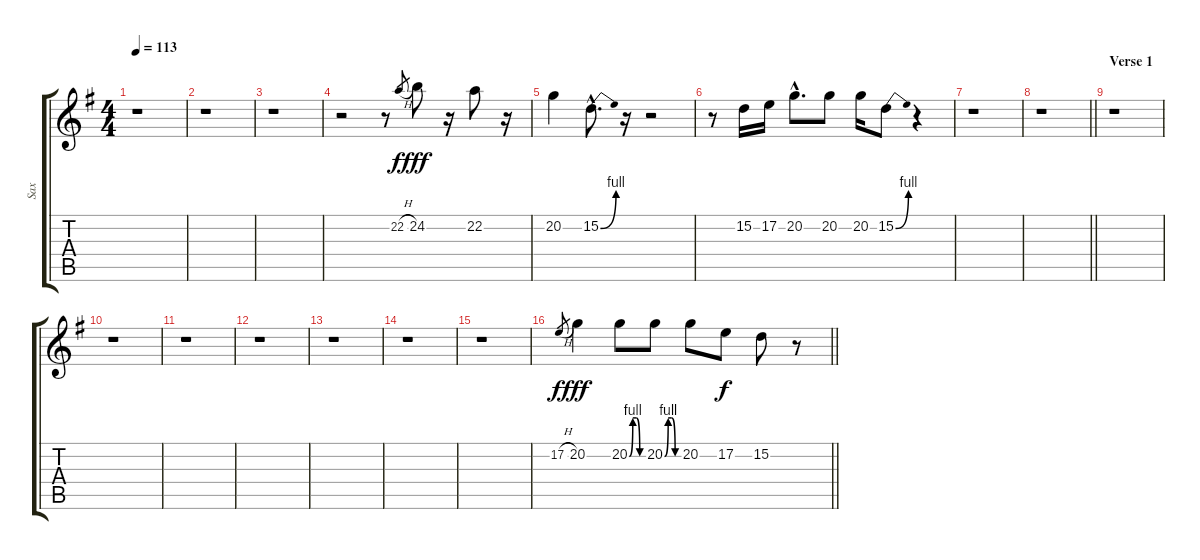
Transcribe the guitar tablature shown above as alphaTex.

\track ("Sax" "Sax") {instrument tenorsax}
\staff {score tabs}
\tuning (E4 B3 G3 D3 A2 E2) {hide}
\ts (4 4)
\tempo 113
\clef g2
\ks g
r.1{dy f instrument tenorsax} |
r.1 |
r.1 |
r.2 r.8 22.2{h}.8{gr} 24.2.8{dy fff} r.16 22.2.8 r.16 |
20.2.4 15.2{be (bend 0 0 60 4) hac}.8{d} r.16 r.2 |
r.8 15.2.16 17.2.16 20.2{hac}.8{d} 20.2.8 20.2.16 15.2{be (bend 0 0 60 4)}.8 r.4 |
r.1 |
\barLineRight lightlight
r.1 |
\section ("" "Verse 1")
r.1 |
r.1 |
r.1 |
r.1 |
r.1 |
r.1 |
r.1 |
\barLineRight lightlight
17.2{h}.8{gr dy f} 20.2.4{dy fff} 20.2{be (custom 0 0 15 4 30 4 45 0 60 0)}.8 20.2{be (custom 0 0 15 4 30 4 45 0 60 0)}.8 20.2.8 17.2.8{dy f} 15.2.8 r.8
